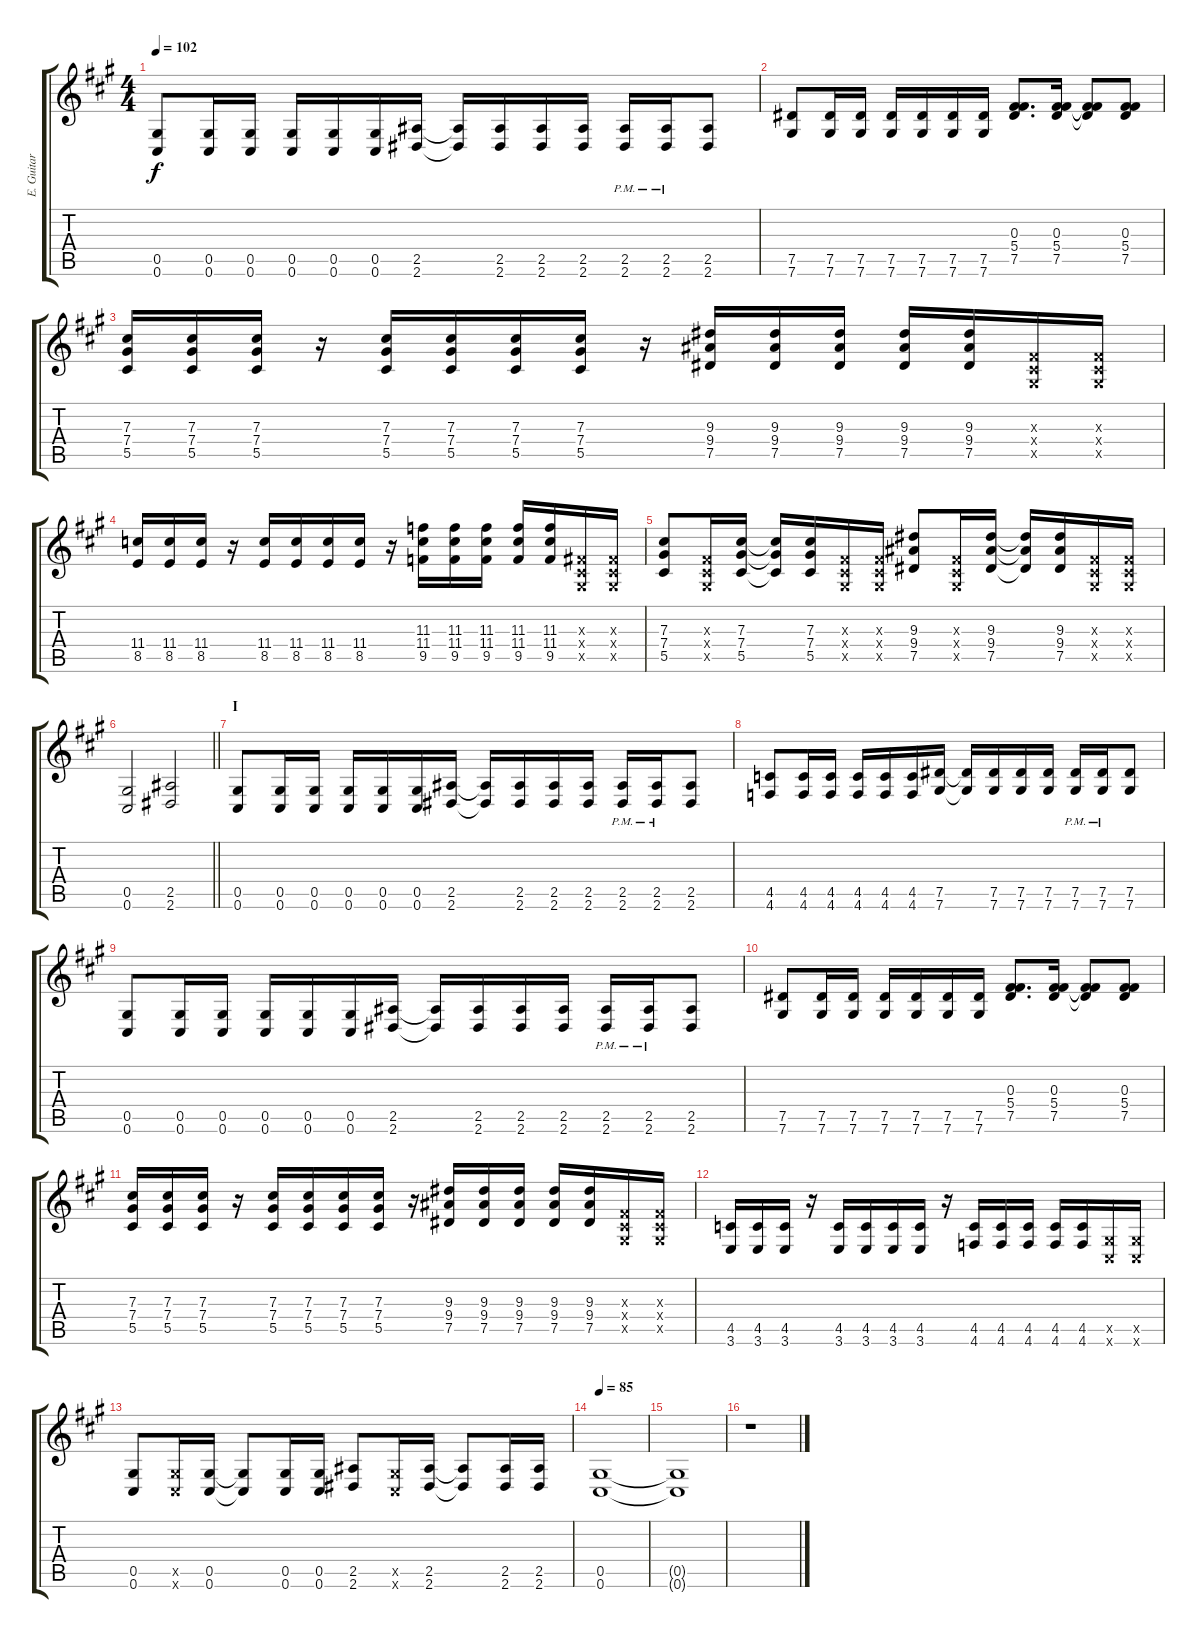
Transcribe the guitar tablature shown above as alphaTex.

\track ("E. Guitar II" "E. Guitar ") {instrument distortionguitar}
\staff {score tabs}
\tuning (Eb4 Bb3 Gb3 Db3 Ab2 Db2) {hide}
\ts (4 4)
\tempo 102
\clef g2
\ks a
(0.5 0.6).8{dy f} (0.5 0.6).16 (0.5 0.6).16 (0.5 0.6).16 (0.5 0.6).16 (0.5 0.6).16 (2.5 2.6).16 (2.5{t} 2.6{t}).16 (2.5 2.6).16 (2.5 2.6).16 (2.5 2.6).16 (2.5{pm} 2.6{pm}).16 (2.5{pm} 2.6{pm}).16 (2.5 2.6).8 |
(7.5 7.6).8 (7.5 7.6).16 (7.5 7.6).16 (7.5 7.6).16 (7.5 7.6).16 (7.5 7.6).16 (7.5 7.6).16 (0.3 5.4 7.5).8{d} (0.3 5.4 7.5).16 (0.3{t} 5.4{t} 7.5{t}).8 (0.3 5.4 7.5).8 |
(7.3 7.4 5.5).16 (7.3 7.4 5.5).16 (7.3 7.4 5.5).16 r.16 (7.3 7.4 5.5).16 (7.3 7.4 5.5).16 (7.3 7.4 5.5).16 (7.3 7.4 5.5).16 r.16 (9.3 9.4 7.5).16 (9.3 9.4 7.5).16 (9.3 9.4 7.5).16 (9.3 9.4 7.5).16 (9.3 9.4 7.5).16 (0.3{x} 0.4{x} 0.5{x}).16 (0.3{x} 0.4{x} 0.5{x}).16 |
(11.4 8.5).16 (11.4 8.5).16 (11.4 8.5).16 r.16 (11.4 8.5).16 (11.4 8.5).16 (11.4 8.5).16 (11.4 8.5).16 r.16 (11.3 11.4 9.5).16 (11.3 11.4 9.5).16 (11.3 11.4 9.5).16 (11.3 11.4 9.5).16 (11.3 11.4 9.5).16 (0.3{x} 0.4{x} 0.5{x}).16 (0.3{x} 0.4{x} 0.5{x}).16 |
(7.3 7.4 5.5).8 (0.3{x} 0.4{x} 0.5{x}).16 (7.3 7.4 5.5).16 (7.3{t} 7.4{t} 5.5{t}).16 (7.3 7.4 5.5).16 (0.3{x} 0.4{x} 0.5{x}).16 (0.3{x} 0.4{x} 0.5{x}).16 (9.3 9.4 7.5).8 (0.3{x} 0.4{x} 0.5{x}).16 (9.3 9.4 7.5).16 (9.3{t} 9.4{t} 7.5{t}).16 (9.3 9.4 7.5).16 (0.3{x} 0.4{x} 0.5{x}).16 (0.3{x} 0.4{x} 0.5{x}).16 |
\barLineRight lightlight
(0.5 0.6).2 (2.5 2.6).2 |
\section ("" "I")
(0.5 0.6).8 (0.5 0.6).16 (0.5 0.6).16 (0.5 0.6).16 (0.5 0.6).16 (0.5 0.6).16 (2.5 2.6).16 (2.5{t} 2.6{t}).16 (2.5 2.6).16 (2.5 2.6).16 (2.5 2.6).16 (2.5{pm} 2.6{pm}).16 (2.5{pm} 2.6{pm}).16 (2.5 2.6).8 |
(4.5 4.6).8 (4.5 4.6).16 (4.5 4.6).16 (4.5 4.6).16 (4.5 4.6).16 (4.5 4.6).16 (7.5 7.6).16 (7.5{t} 7.6{t}).16 (7.5 7.6).16 (7.5 7.6).16 (7.5 7.6).16 (7.5{pm} 7.6{pm}).16 (7.5{pm} 7.6{pm}).16 (7.5 7.6).8 |
(0.5 0.6).8 (0.5 0.6).16 (0.5 0.6).16 (0.5 0.6).16 (0.5 0.6).16 (0.5 0.6).16 (2.5 2.6).16 (2.5{t} 2.6{t}).16 (2.5 2.6).16 (2.5 2.6).16 (2.5 2.6).16 (2.5{pm} 2.6{pm}).16 (2.5{pm} 2.6{pm}).16 (2.5 2.6).8 |
(7.5 7.6).8 (7.5 7.6).16 (7.5 7.6).16 (7.5 7.6).16 (7.5 7.6).16 (7.5 7.6).16 (7.5 7.6).16 (0.3 5.4 7.5).8{d} (0.3 5.4 7.5).16 (0.3{t} 5.4{t} 7.5{t}).8 (0.3 5.4 7.5).8 |
(7.3 7.4 5.5).16 (7.3 7.4 5.5).16 (7.3 7.4 5.5).16 r.16 (7.3 7.4 5.5).16 (7.3 7.4 5.5).16 (7.3 7.4 5.5).16 (7.3 7.4 5.5).16 r.16 (9.3 9.4 7.5).16 (9.3 9.4 7.5).16 (9.3 9.4 7.5).16 (9.3 9.4 7.5).16 (9.3 9.4 7.5).16 (0.3{x} 0.4{x} 0.5{x}).16 (0.3{x} 0.4{x} 0.5{x}).16 |
(4.5 3.6).16 (4.5 3.6).16 (4.5 3.6).16 r.16 (4.5 3.6).16 (4.5 3.6).16 (4.5 3.6).16 (4.5 3.6).16 r.16 (4.5 4.6).16 (4.5 4.6).16 (4.5 4.6).16 (4.5 4.6).16 (4.5 4.6).16 (0.5{x} 0.6{x}).16 (0.5{x} 0.6{x}).16 |
(0.5 0.6).8 (0.5{x} 0.6{x}).16 (0.5 0.6).16 (0.5{t} 0.6{t}).8 (0.5 0.6).16 (0.5 0.6).16 (2.5 2.6).8 (0.5{x} 0.6{x}).16 (2.5 2.6).16 (2.5{t} 2.6{t}).8 (2.5 2.6).16 (2.5 2.6).16 |
\tempo 85
(0.5 0.6).1 |
(0.5{t} 0.6{t}).1{volume 0} |
r.1
